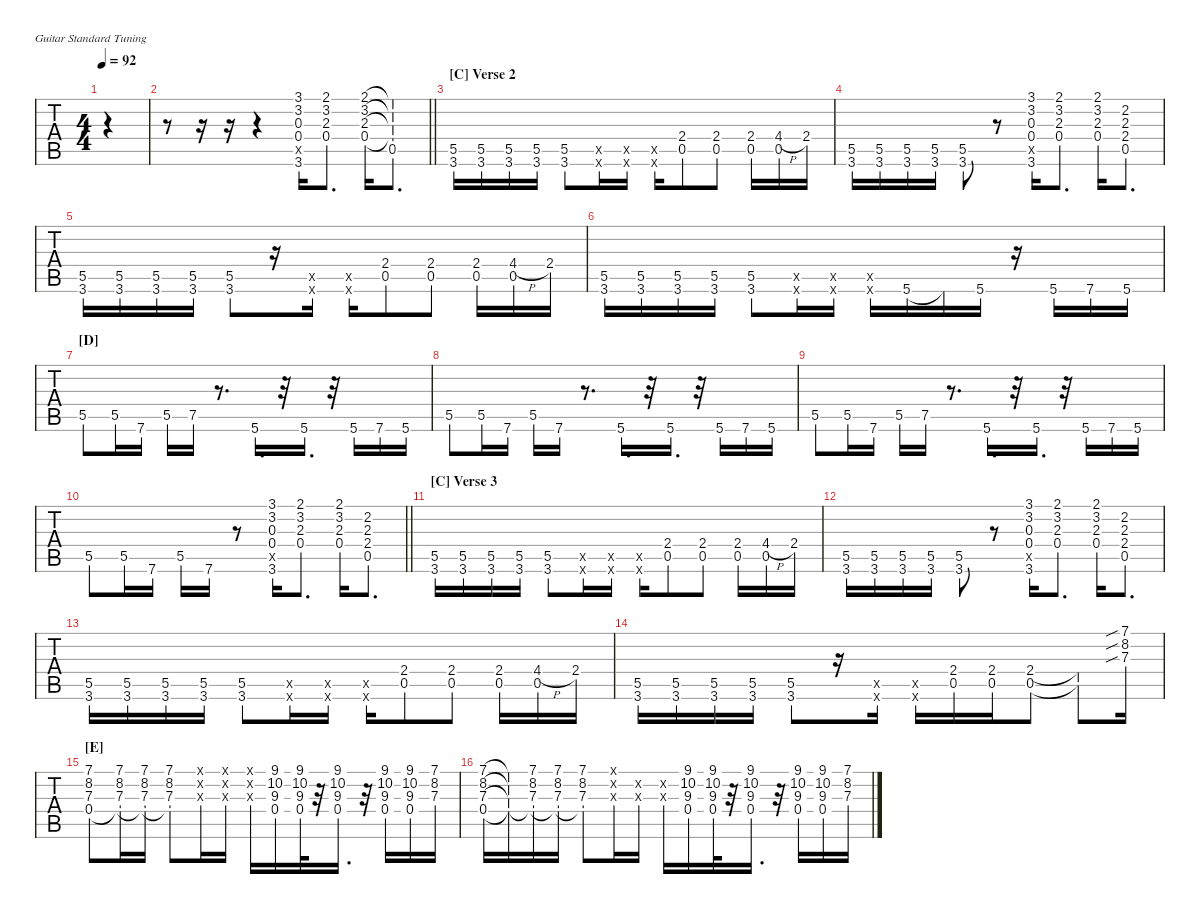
\hideDynamics
\bracketExtendMode nobrackets
\singleTrackTrackNamePolicy hidden
\multiTrackTrackNamePolicy hidden
\firstSystemTrackNameMode fullname
\firstSystemTrackNameOrientation horizontal
\otherSystemsTrackNameOrientation horizontal
\track ("Electric Guitar" "E-Gt") {instrument distortionguitar}
\staff {tabs}
\tuning (E4 B3 G3 D3 A2 E2)
\ts (4 4)
\tempo 92
\clef g2
\scale
0.333333
\ks c
|
\scale
0.394231
\barLineRight lightlight
\ks d
r.8{instrument distortionguitar} r.16 r.16 r.4 (3.1{acc forcenatural} 3.2{acc forcenatural} 0.3{acc forcenatural} 0.4{acc forcenatural} 2.5{x acc forcenatural} 3.6{acc forcenatural}).16 (2.1{acc #} 3.2{acc forcenatural} 2.3{acc forcenatural} 0.4{acc forcenatural}).8{d} (2.1{acc #} 3.2{acc forcenatural} 2.3{acc forcenatural} 0.4{acc forcenatural}).16 (3.2{t acc forcenatural} 2.3{t acc forcenatural} 0.4{t acc forcenatural} 0.5{acc forcenatural} 2.1{t acc #}).8{d} |
\section ("C" "Verse 2")
\scale
0.302885 (5.5{acc forcenatural} 3.6{acc forcenatural}).16{dy mf} (5.5{acc forcenatural} 3.6{acc forcenatural}).16 (5.5{acc forcenatural} 3.6{acc forcenatural}).16 (5.5{acc forcenatural} 3.6{acc forcenatural}).16 (5.5{acc forcenatural} 3.6{acc forcenatural}).8 (5.5{x acc forcenatural} 3.6{x acc forcenatural}).16 (5.5{x acc forcenatural} 3.6{x acc forcenatural}).16 (5.5{x acc forcenatural} 3.6{x acc forcenatural}).16 (2.4{acc forcenatural} 0.5{acc forcenatural}).8 (2.4{acc forcenatural} 0.5{acc forcenatural}).8 (2.4{acc forcenatural} 0.5{acc forcenatural}).16 (4.4{h acc #} 0.5{acc forcenatural}).16 2.4{acc forcenatural}.16 |
\scale
0.302885 (5.5{acc forcenatural} 3.6{acc forcenatural}).16 (5.5{acc forcenatural} 3.6{acc forcenatural}).16 (5.5{acc forcenatural} 3.6{acc forcenatural}).16 (5.5{acc forcenatural} 3.6{acc forcenatural}).16 (5.5{acc forcenatural} 3.6{acc forcenatural}).8 r.8 (3.1{acc forcenatural} 3.2{acc forcenatural} 0.3{acc forcenatural} 0.4{acc forcenatural} 2.5{x acc forcenatural} 3.6{acc forcenatural}).16{dy f} (2.1{acc #} 3.2{acc forcenatural} 2.3{acc forcenatural} 0.4{acc forcenatural}).8{d} (2.1{acc #} 3.2{acc forcenatural} 2.3{acc forcenatural} 0.4{acc forcenatural}).16 (2.2{acc #} 2.3{acc forcenatural} 2.4{acc forcenatural} 0.5{acc forcenatural}).8{d} |
\scale
0.333333 (5.5{acc forcenatural} 3.6{acc forcenatural}).16{dy mf} (5.5{acc forcenatural} 3.6{acc forcenatural}).16 (5.5{acc forcenatural} 3.6{acc forcenatural}).16 (5.5{acc forcenatural} 3.6{acc forcenatural}).16 (5.5{acc forcenatural} 3.6{acc forcenatural}).8 r.16 (5.5{x acc forcenatural} 3.6{x acc forcenatural}).16 (5.5{x acc forcenatural} 3.6{x acc forcenatural}).16 (2.4{acc forcenatural} 0.5{acc forcenatural}).8 (2.4{acc forcenatural} 0.5{acc forcenatural}).8 (2.4{acc forcenatural} 0.5{acc forcenatural}).16 (4.4{h acc #} 0.5{acc forcenatural}).16 2.4{acc forcenatural}.16 |
\scale
0.333333 (5.5{acc forcenatural} 3.6{acc forcenatural}).16 (5.5{acc forcenatural} 3.6{acc forcenatural}).16 (5.5{acc forcenatural} 3.6{acc forcenatural}).16 (5.5{acc forcenatural} 3.6{acc forcenatural}).16 (5.5{acc forcenatural} 3.6{acc forcenatural}).8 (3.6{x acc forcenatural} 5.5{x acc forcenatural}).16{dy f} (5.5{x acc forcenatural} 3.6{x acc forcenatural}).16 (5.5{x acc forcenatural} 3.6{x acc forcenatural}).16 5.6{acc forcenatural}.16 5.6{t acc forcenatural}.16 5.6{acc forcenatural}.16 r.16 5.6{acc forcenatural}.16 7.6{acc forcenatural}.16 5.6{acc forcenatural}.16 |
\section ("D" "")
\scale
0.333333 5.5{acc forcenatural}.8 5.5{acc forcenatural}.16 7.6{acc forcenatural}.16 5.5{acc forcenatural}.16 7.5{acc forcenatural}.16 r.8{d} 5.6{acc forcenatural}.16{d} r.32 5.6{acc forcenatural}.16{d} r.32 5.6{acc forcenatural}.16 7.6{acc forcenatural}.16 5.6{acc forcenatural}.16 |
\scale
0.333333 5.5{acc forcenatural}.8 5.5{acc forcenatural}.16 7.6{acc forcenatural}.16 5.5{acc forcenatural}.16 7.6{acc forcenatural}.16 r.8{d} 5.6{acc forcenatural}.16{d} r.32 5.6{acc forcenatural}.16{d} r.32 5.6{acc forcenatural}.16 7.6{acc forcenatural}.16 5.6{acc forcenatural}.16 |
\scale
0.333333 5.5{acc forcenatural}.8 5.5{acc forcenatural}.16 7.6{acc forcenatural}.16 5.5{acc forcenatural}.16 7.5{acc forcenatural}.16 r.8{d} 5.6{acc forcenatural}.16{d} r.32 5.6{acc forcenatural}.16{d} r.32 5.6{acc forcenatural}.16 7.6{acc forcenatural}.16 5.6{acc forcenatural}.16 |
\scale
0.333333
\barLineRight lightlight
5.5{acc forcenatural}.8 5.5{acc forcenatural}.16 7.6{acc forcenatural}.16 5.5{acc forcenatural}.16 7.6{acc forcenatural}.16 r.8 (3.1{acc forcenatural} 3.2{acc forcenatural} 0.3{acc forcenatural} 0.4{acc forcenatural} 2.5{x acc forcenatural} 3.6{acc forcenatural}).16 (2.1{acc #} 3.2{acc forcenatural} 2.3{acc forcenatural} 0.4{acc forcenatural}).8{d} (2.1{acc #} 3.2{acc forcenatural} 2.3{acc forcenatural} 0.4{acc forcenatural}).16 (2.2{acc #} 2.3{acc forcenatural} 2.4{acc forcenatural} 0.5{acc forcenatural}).8{d} |
\section ("C" "Verse 3")
\scale
0.333333 (5.5{acc forcenatural} 3.6{acc forcenatural}).16{dy mf} (5.5{acc forcenatural} 3.6{acc forcenatural}).16 (5.5{acc forcenatural} 3.6{acc forcenatural}).16 (5.5{acc forcenatural} 3.6{acc forcenatural}).16 (5.5{acc forcenatural} 3.6{acc forcenatural}).8 (5.5{x acc forcenatural} 3.6{x acc forcenatural}).16 (5.5{x acc forcenatural} 3.6{x acc forcenatural}).16 (5.5{x acc forcenatural} 3.6{x acc forcenatural}).16 (2.4{acc forcenatural} 0.5{acc forcenatural}).8 (2.4{acc forcenatural} 0.5{acc forcenatural}).8 (2.4{acc forcenatural} 0.5{acc forcenatural}).16 (4.4{h acc #} 0.5{acc forcenatural}).16 2.4{acc forcenatural}.16 |
\scale
0.333333 (5.5{acc forcenatural} 3.6{acc forcenatural}).16 (5.5{acc forcenatural} 3.6{acc forcenatural}).16 (5.5{acc forcenatural} 3.6{acc forcenatural}).16 (5.5{acc forcenatural} 3.6{acc forcenatural}).16 (5.5{acc forcenatural} 3.6{acc forcenatural}).8 r.8 (3.1{acc forcenatural} 3.2{acc forcenatural} 0.3{acc forcenatural} 0.4{acc forcenatural} 2.5{x acc forcenatural} 3.6{acc forcenatural}).16{dy f} (2.1{acc #} 3.2{acc forcenatural} 2.3{acc forcenatural} 0.4{acc forcenatural}).8{d} (2.1{acc #} 3.2{acc forcenatural} 2.3{acc forcenatural} 0.4{acc forcenatural}).16 (2.2{acc #} 2.3{acc forcenatural} 2.4{acc forcenatural} 0.5{acc forcenatural}).8{d} |
\scale
0.333333 (5.5{acc forcenatural} 3.6{acc forcenatural}).16{dy mf} (5.5{acc forcenatural} 3.6{acc forcenatural}).16 (5.5{acc forcenatural} 3.6{acc forcenatural}).16 (5.5{acc forcenatural} 3.6{acc forcenatural}).16 (5.5{acc forcenatural} 3.6{acc forcenatural}).8 (5.5{x acc forcenatural} 3.6{x acc forcenatural}).16 (5.5{x acc forcenatural} 3.6{x acc forcenatural}).16 (5.5{x acc forcenatural} 3.6{x acc forcenatural}).16 (2.4{acc forcenatural} 0.5{acc forcenatural}).8 (2.4{acc forcenatural} 0.5{acc forcenatural}).8 (2.4{acc forcenatural} 0.5{acc forcenatural}).16 (4.4{h acc #} 0.5{acc forcenatural}).16 2.4{acc forcenatural}.16 |
\scale
0.333333 (5.5{acc forcenatural} 3.6{acc forcenatural}).16 (5.5{acc forcenatural} 3.6{acc forcenatural}).16 (5.5{acc forcenatural} 3.6{acc forcenatural}).16 (5.5{acc forcenatural} 3.6{acc forcenatural}).16 (5.5{acc forcenatural} 3.6{acc forcenatural}).8 r.16 (5.5{x acc forcenatural} 3.6{x acc forcenatural}).16 (5.5{x acc forcenatural} 3.6{x acc forcenatural}).16 (0.5{acc forcenatural} 2.4{acc forcenatural}).16 (2.4{acc forcenatural} 0.5{acc forcenatural}).16 (2.4{acc forcenatural} 0.5{acc forcenatural}).8 (2.4{t acc forcenatural} 0.5{t acc forcenatural}).8 (7.1{sib acc forcenatural} 8.2{sib acc forcenatural} 7.3{sib acc forcenatural}).16{dy f} |
\section ("E" "")
\scale
0.333333 (7.1{acc forcenatural} 8.2{acc forcenatural} 7.3{acc forcenatural} 0.4{acc forcenatural}).8 (7.1{acc forcenatural} 8.2{acc forcenatural} 7.3{acc forcenatural} 0.4{t acc forcenatural}).16 (7.1{acc forcenatural} 8.2{acc forcenatural} 7.3{acc forcenatural} 0.4{t acc forcenatural}).16 (7.1{acc forcenatural} 8.2{acc forcenatural} 7.3{acc forcenatural} 0.4{t acc forcenatural}).8 (7.3{x acc forcenatural} 7.1{x acc forcenatural} 8.2{x acc forcenatural}).16{dy mp} (7.3{x acc forcenatural} 8.2{x acc forcenatural} 7.1{x acc forcenatural}).16 (7.3{x acc forcenatural} 8.2{x acc forcenatural} 7.1{x acc forcenatural}).16 (9.1{acc #} 10.2{acc forcenatural} 9.3{acc forcenatural} 0.4{acc forcenatural}).16{dy f} (9.1{acc #} 10.2{acc forcenatural} 9.3{acc forcenatural} 0.4{acc forcenatural}).32 r.32 (9.1{acc #} 10.2{acc forcenatural} 9.3{acc forcenatural} 0.4{acc forcenatural}).16{d} r.32 (9.1{acc #} 10.2{acc forcenatural} 9.3{acc forcenatural} 0.4{acc forcenatural}).16 (9.1{acc #} 10.2{acc forcenatural} 9.3{acc forcenatural} 0.4{acc forcenatural}).16 (7.1{acc forcenatural} 8.2{acc forcenatural} 7.3{acc forcenatural}).16 |
\scale
0.333333 (7.1{acc forcenatural} 8.2{acc forcenatural} 7.3{acc forcenatural} 0.4{acc forcenatural}).16 (7.1{t acc forcenatural} 8.2{t acc forcenatural} 7.3{t acc forcenatural} 0.4{t acc forcenatural}).16 (7.1{acc forcenatural} 8.2{acc forcenatural} 7.3{acc forcenatural} 0.4{t acc forcenatural}).16 (7.1{acc forcenatural} 8.2{acc forcenatural} 7.3{acc forcenatural} 0.4{t acc forcenatural}).16 (7.1{acc forcenatural} 8.2{acc forcenatural} 7.3{acc forcenatural} 0.4{t acc forcenatural}).8 (8.2{x acc forcenatural} 7.3{x acc forcenatural} 7.1{x acc forcenatural}).16{dy mp} (8.2{x acc forcenatural} 7.3{x acc forcenatural}).16 (8.2{x acc forcenatural} 7.3{x acc forcenatural}).16 (9.1{acc #} 10.2{acc forcenatural} 9.3{acc forcenatural} 0.4{acc forcenatural}).16{dy f} (9.1{acc #} 10.2{acc forcenatural} 9.3{acc forcenatural} 0.4{acc forcenatural}).32 r.32 (9.1{acc #} 10.2{acc forcenatural} 9.3{acc forcenatural} 0.4{acc forcenatural}).16{d} r.32 (9.1{acc #} 10.2{acc forcenatural} 9.3{acc forcenatural} 0.4{acc forcenatural}).16 (9.1{acc #} 10.2{acc forcenatural} 9.3{acc forcenatural} 0.4{acc forcenatural}).16 (7.1{acc forcenatural} 8.2{acc forcenatural} 7.3{acc forcenatural}).16
